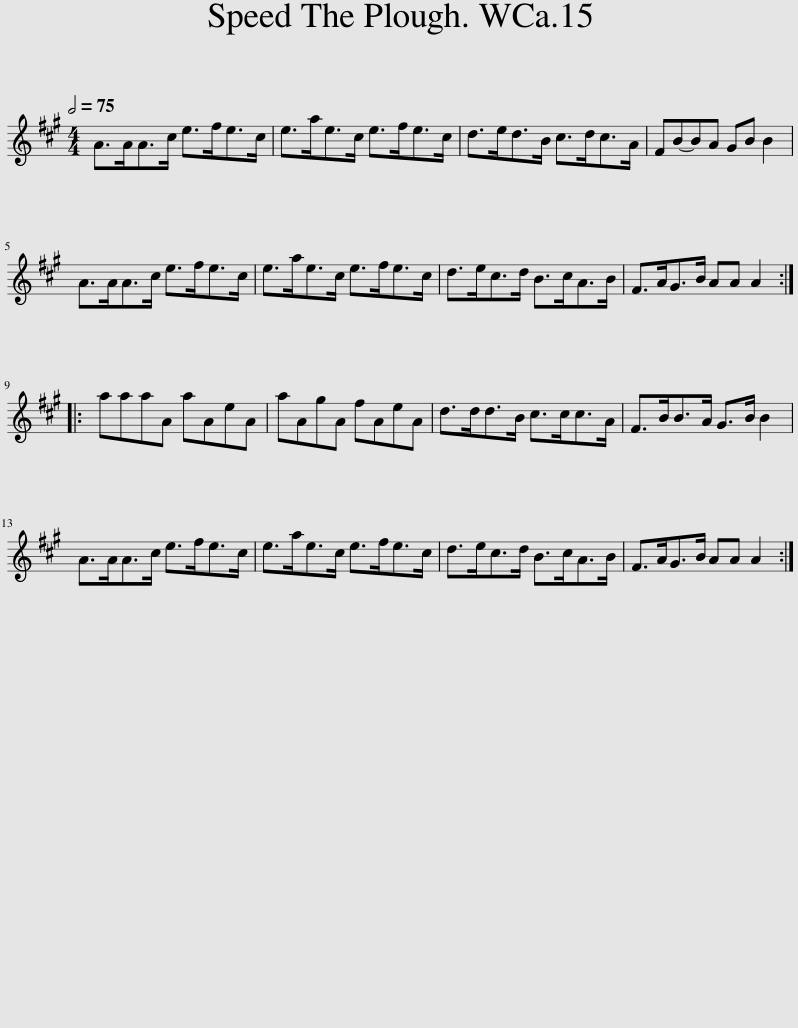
X:1
L:1/8
Q:1/2=75
M:4/4
I:linebreak $
K:A
V:1 treble
V:1
 A>AA>c e>fe>c | e>ae>c e>fe>c | d>ed>B c>dc>A | FB-BA GB B2 |$ A>AA>c e>fe>c | %5
 e>ae>c e>fe>c | d>ec>d B>cA>B | F>AG>B AA A2 ::$ aaaA aAeA | aAgA fAeA | %10
 d>dd>B c>cc>A | F>BB>A G>B B2 |$ A>AA>c e>fe>c | e>ae>c e>fe>c | d>ec>d B>cA>B | %15
 F>AG>B AA A2 :| %16
